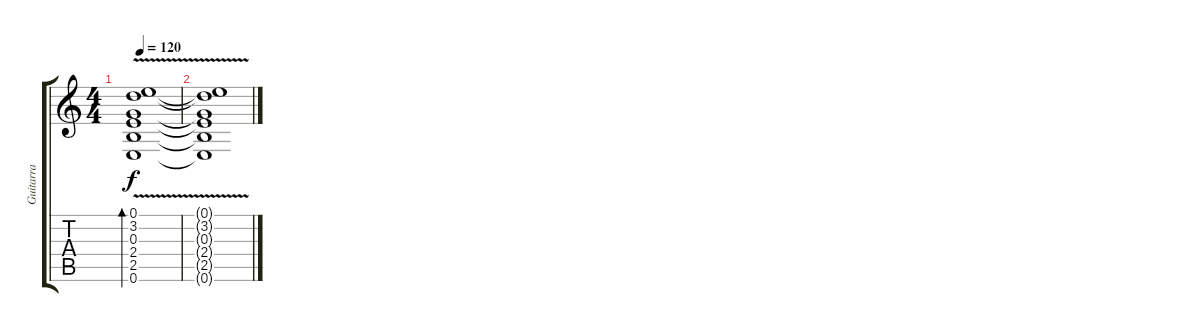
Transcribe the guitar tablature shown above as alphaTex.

\track ("Guitarra " "Guitarra ") {instrument electricguitarjazz}
\staff {score tabs}
\tuning (E4 B3 G3 D3 A2 E2) {hide}
\ts (4 4)
\tempo 120
\clef g2
\ks c
(0.1 3.2 0.3 2.4 2.5 0.6{v}).1{bd 480 dy f} |
(0.1{t} 3.2{t} 0.3{t} 2.4{t} 2.5{t} 0.6{t}).1
